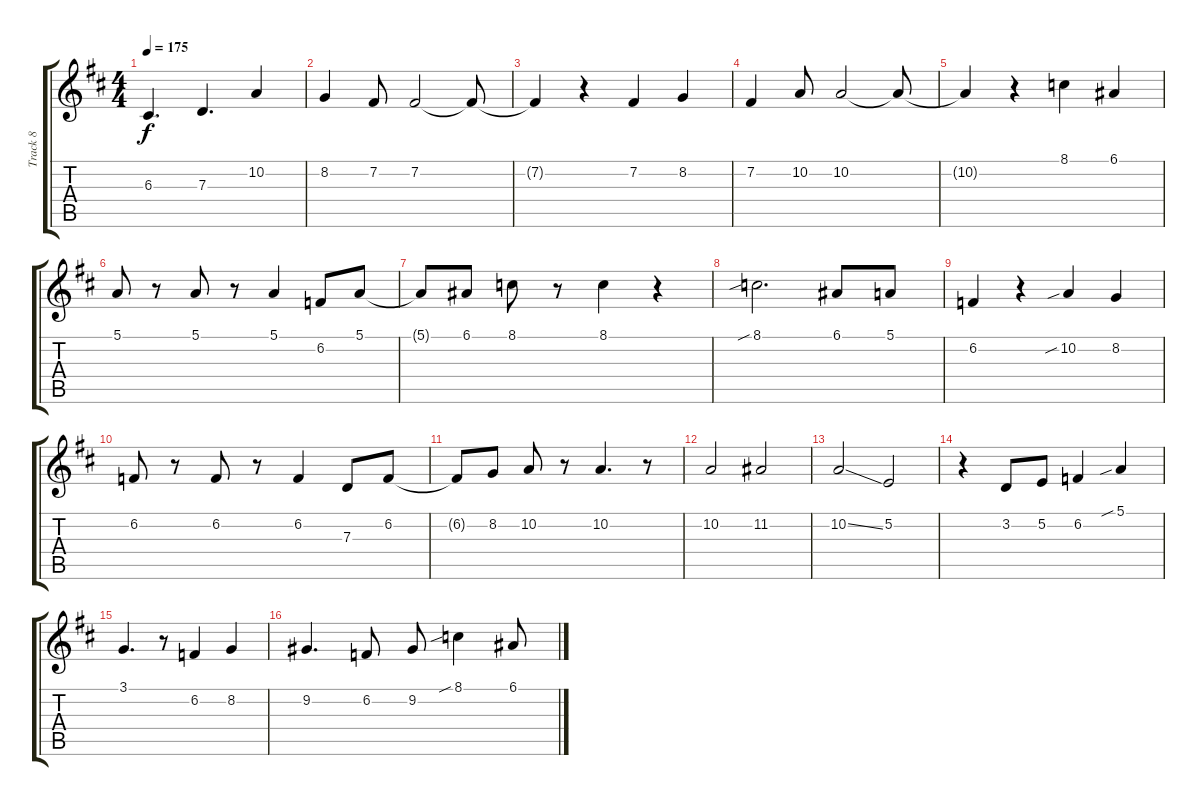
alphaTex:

\track ("Track 8" "Track 8") {instrument clarinet}
\staff {score tabs}
\tuning (E4 B3 G3 D3 A2 E2) {hide}
\ts (4 4)
\tempo 175
\clef g2
\ks d
6.3.4{d dy f} 7.3.4{d} 10.2.4 |
8.2.4 7.2.8 7.2.2 7.2{t}.8 |
7.2{t}.4 r.4 7.2.4 8.2.4 |
7.2.4 10.2.8 10.2.2 10.2{t}.8 |
10.2{t}.4 r.4 8.1.4 6.1.4 |
5.1.8 r.8 5.1.8 r.8 5.1.4 6.2.8 5.1.8 |
5.1{t}.8 6.1.8 8.1.8 r.8 8.1.4 r.4 |
8.1{sib}.2{d} 6.1.8 5.1.8 |
6.2.4 r.4 10.2{sib}.4 8.2.4 |
6.2.8 r.8 6.2.8 r.8 6.2.4 7.3.8 6.2.8 |
6.2{t}.8 8.2.8 10.2.8 r.8 10.2.4{d} r.8 |
10.2.2 11.2.2 |
10.2{ss}.2 5.2.2 |
r.4 3.2.8 5.2.8 6.2.4 5.1{sib}.4 |
3.1.4{d} r.8 6.2.4 8.2.4 |
9.2.4{d} 6.2.8 9.2.8 8.1{sib}.4 6.1.8
